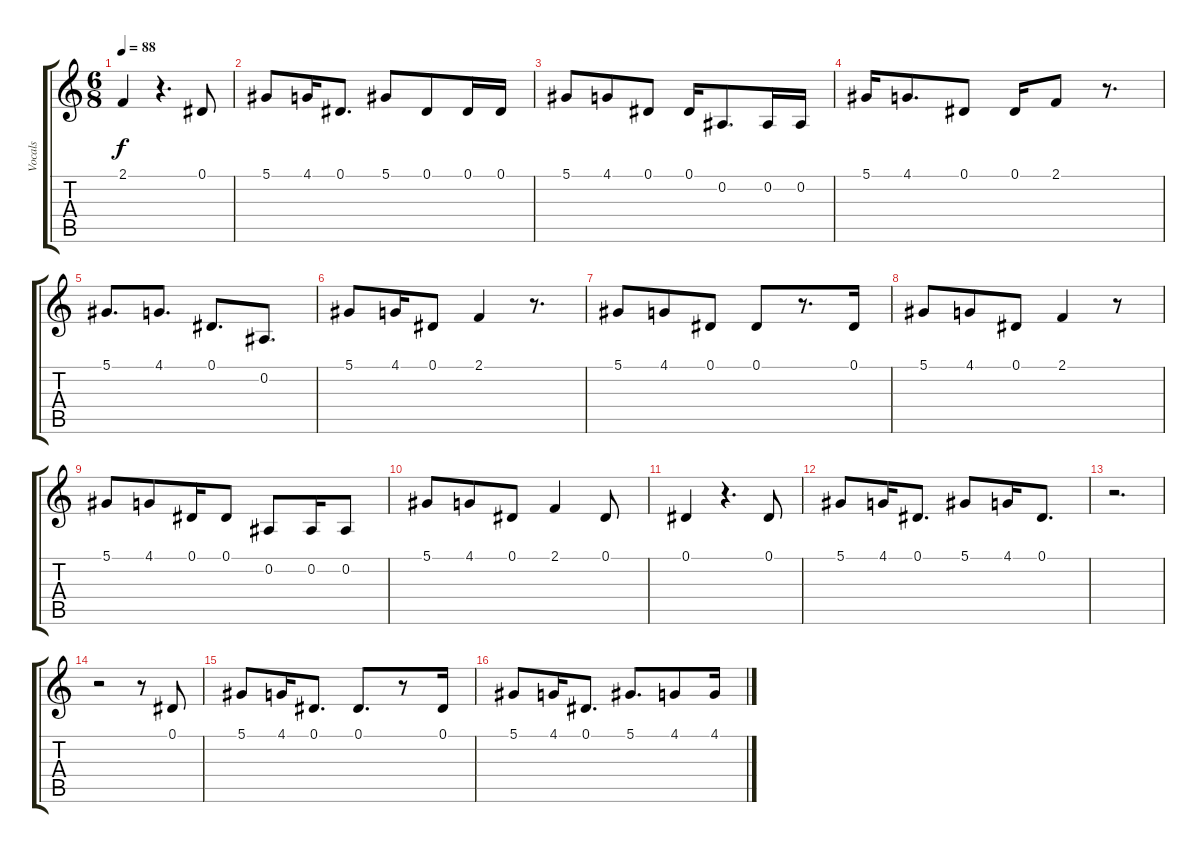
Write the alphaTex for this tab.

\track ("Vocals" "Vocals") {instrument tenorsax}
\staff {score tabs}
\tuning (Eb4 Bb3 Gb3 Db3 Ab2 Eb2) {hide}
\ts (6 8)
\tempo 88
\clef g2
\ks c
2.1.4{dy f} r.4{d} 0.1.8 |
5.1.8 4.1.16 0.1.8{d} 5.1.8 0.1.8 0.1.16 0.1.16 |
5.1.8 4.1.8 0.1.8 0.1.16 0.2.8{d} 0.2.16 0.2.16 |
5.1.16 4.1.8{d} 0.1.8 0.1.16 2.1.8 r.8{d} |
5.1.8{d} 4.1.8{d} 0.1.8{d} 0.2.8{d} |
5.1.8 4.1.16 0.1.8 2.1.4 r.8{d} |
5.1.8 4.1.8 0.1.8 0.1.8 r.8{d} 0.1.16 |
5.1.8 4.1.8 0.1.8 2.1.4 r.8 |
5.1.8 4.1.8 0.1.16 0.1.8 0.2.8 0.2.16 0.2.8 |
5.1.8 4.1.8 0.1.8 2.1.4 0.1.8 |
0.1.4 r.4{d} 0.1.8 |
5.1.8 4.1.16 0.1.8{d} 5.1.8 4.1.16 0.1.8{d} |
r.2{d} |
r.2 r.8 0.1.8 |
5.1.8 4.1.16 0.1.8{d} 0.1.8{d} r.8 0.1.16 |
5.1.8 4.1.16 0.1.8{d} 5.1.8{d} 4.1.8 4.1.16
